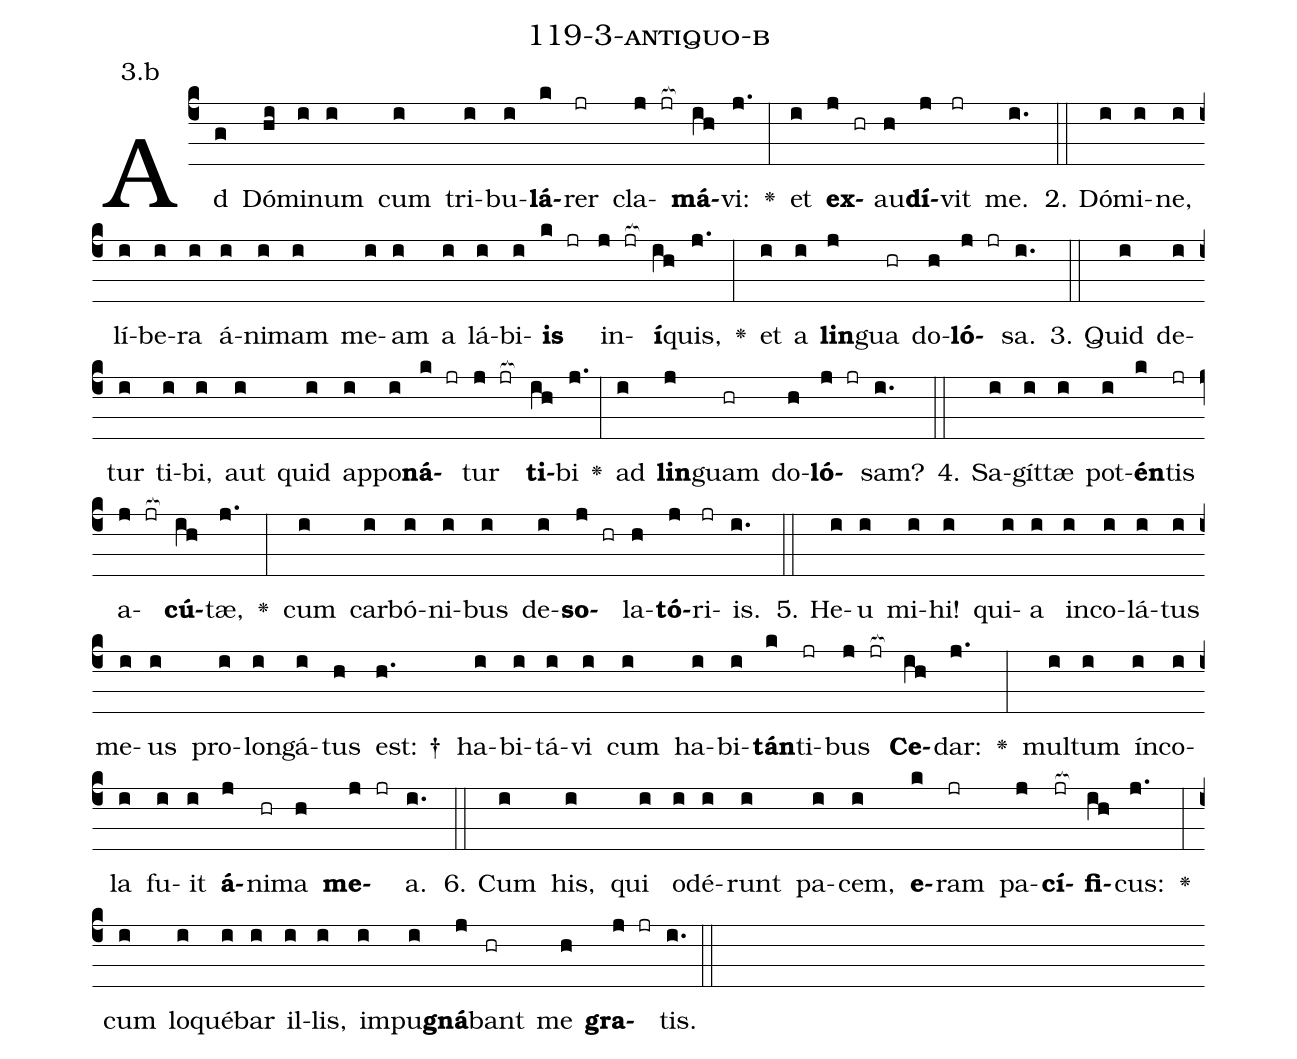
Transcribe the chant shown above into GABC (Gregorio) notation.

name: 119-3-antiquo-b;
annotation: 3.b;
%%
(c4)Ad(g) Dó(hi)mi(i)num(i) cum(i) tri(i)bu(i)<b>lá</b>(k)rer(jr) cla(j jr[ocb:1{])<b>má</b>(ih[ocb:0}])vi:(j.) <v>\greheightstar</v>(:) et(i) <b>ex</b>(j hr)au(h)<b>dí</b>(j)vit(jr) me.(i.) (::)
2. Dó(i)mi(i)ne,(i) lí(i)be(i)ra(i) á(i)ni(i)mam(i) me(i)am(i) a(i) lá(i)bi(i)<b>is</b>(k jr) in(j jr[ocb:1{])<b>í</b>(ih[ocb:0}])quis,(j.) <v>\greheightstar</v>(:) et(i) a(i) <b>lin</b>(j)gua(hr) do(h)<b>ló</b>(j jr)sa.(i.) (::)
3. Quid(i) de(i)tur(i) ti(i)bi,(i) aut(i) quid(i) ap(i)po(i)<b>ná</b>(k jr)tur(j jr[ocb:1{]) <b>ti</b>(ih[ocb:0}])bi(j.) <v>\greheightstar</v>(:) ad(i) <b>lin</b>(j)guam(hr) do(h)<b>ló</b>(j jr)sam?(i.) (::)
4. Sa(i)gít(i)tæ(i) pot(i)<b>én</b>(k)tis(jr) a(j jr[ocb:1{])<b>cú</b>(ih[ocb:0}])tæ,(j.) <v>\greheightstar</v>(:) cum(i) car(i)bó(i)ni(i)bus(i) de(i)<b>so</b>(j hr)la(h)<b>tó</b>(j)ri(jr)is.(i.) (::)
5. He(i)u(i) mi(i)hi!(i) qui(i)a(i) in(i)co(i)lá(i)tus(i) me(i)us(i) pro(i)lon(i)gá(i)tus(h) est: †(h.) ha(i)bi(i)tá(i)vi(i) cum(i) ha(i)bi(i)<b>tán</b>(k)ti(jr)bus(j jr[ocb:1{]) <b>Ce</b>(ih[ocb:0}])dar:(j.) <v>\greheightstar</v>(:) mul(i)tum(i) ín(i)co(i)la(i) fu(i)it(i) <b>á</b>(j)ni(hr)ma(h) <b>me</b>(j jr)a.(i.) (::)
6. Cum(i) his,(i) qui(i) o(i)dé(i)runt(i) pa(i)cem,(i) <b>e</b>(k)ram(jr) pa(j)<b>cí</b>(jr[ocb:1{])<b>fi</b>(ih[ocb:0}])cus:(j.) <v>\greheightstar</v>(:) cum(i) lo(i)qué(i)bar(i) il(i)lis,(i) im(i)pu(i)<b>gná</b>(j)bant(hr) me(h) <b>gra</b>(j jr)tis.(i.) (::)
